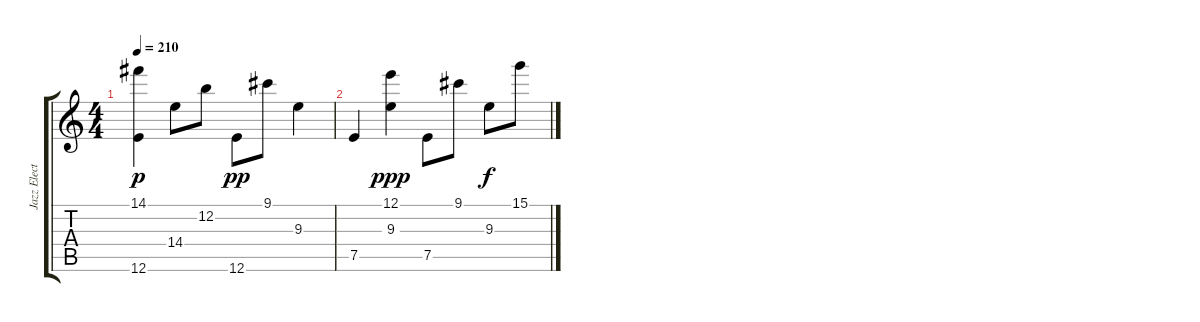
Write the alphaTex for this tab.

\track ("Jazz Electric" "Jazz Elect") {instrument electricguitarjazz}
\staff {score tabs}
\tuning (E4 B3 G3 D3 A2 E2) {hide}
\ts (4 4)
\tempo 210
\clef g2
\ks c
(14.1 12.6).4{dy p} 14.4.8 12.2.8 12.6.8{dy pp} 9.1.8 9.3.4 |
7.5.4 (12.1 9.3).4{dy ppp} 7.5.8 9.1.8 9.3.8{dy f} 15.1.8
